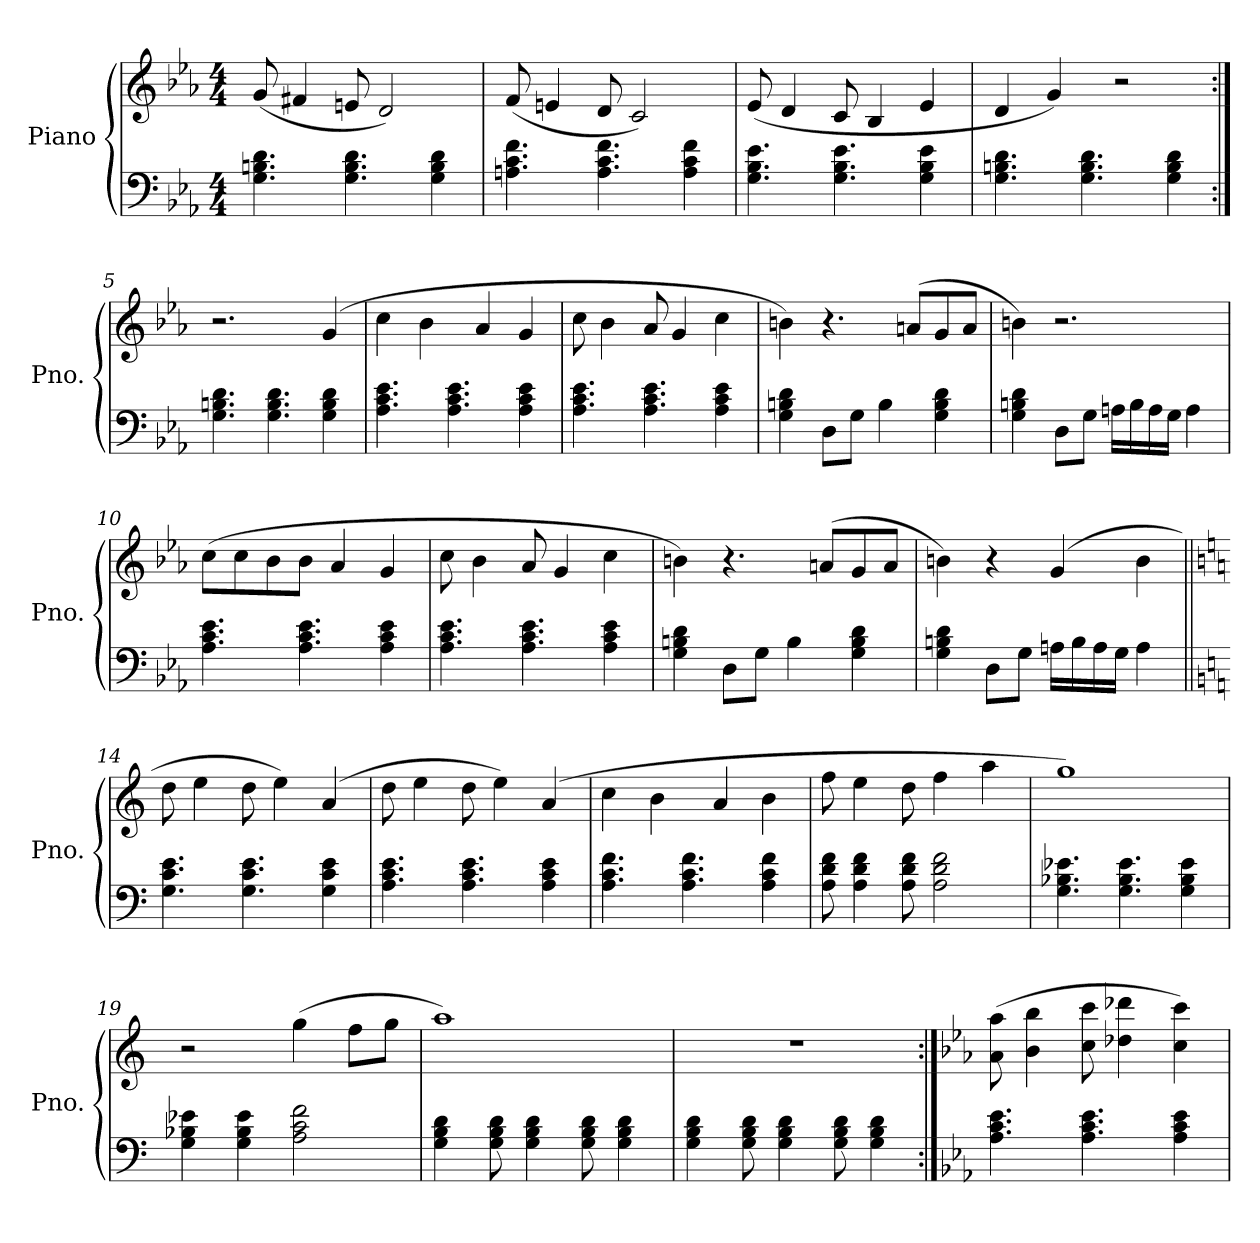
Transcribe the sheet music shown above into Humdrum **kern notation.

**kern	**kern
*part1	*part1
*staff2	*staff1
*I"Piano	*
*I'Pno.	*
*clefF4	*clefG2
*k[b-e-a-]	*k[b-e-a-]
*M4/4	*M4/4
*MM120	*MM120
=1	=1
4.G\ 4.Bn\ 4.d\	(8g/
.	4f#X/
4.G\ 4.B\ 4.d\	8en/
.	2d/)
4G\ 4B\ 4d\	.
=2	=2
4.An\ 4.c\ 4.f\	(8f/
.	4en/
4.A\ 4.c\ 4.f\	8d/
.	2c/)
4A\ 4c\ 4f\	.
=3	=3
4.G\ 4.B-\ 4.e-\	(8e-/
.	4d/
4.G\ 4.B-\ 4.e-\	8c/
.	4B-/
4G\ 4B-\ 4e-\	4e-/
=4	=4
4.G\ 4.Bn\ 4.d\	4d/
.	4g/)
4.G\ 4.B\ 4.d\	.
.	2r
4G\ 4B\ 4d\	.
!!LO:LB:g=z
=5:|!	=5:|!
4.G\ 4.Bn\ 4.d\	2.r
4.G\ 4.B\ 4.d\	.
4G\ 4B\ 4d\	(4g/
=6	=6
4.A-\ 4.c\ 4.e-\	4cc\
.	4b-\
4.A-\ 4.c\ 4.e-\	.
.	4a-/
4A-\ 4c\ 4e-\	4g/
=7	=7
4.A-\ 4.c\ 4.e-\	8cc\
.	4b-\
4.A-\ 4.c\ 4.e-\	8a-/
.	4g/
4A-\ 4c\ 4e-\	4cc\
=8	=8
4G\ 4Bn\ 4d\	4bn\)
8D\L	4.r
8G\J	.
4B\	.
.	(8an/L
4G\ 4B\ 4d\	8g/
.	8a/J
=9	=9
4G\ 4Bn\ 4d\	4bn\)
8D\L	2.r
8G\J	.
16An\LL	.
16B\	.
16A\	.
16G\JJ	.
4A\	.
!!LO:LB:g=z
=10	=10
4.A-\ 4.c\ 4.e-\	(8cc\L
.	8cc\
.	8b-\
4.A-\ 4.c\ 4.e-\	8b-\J
.	4a-/
4A-\ 4c\ 4e-\	4g/
=11	=11
4.A-\ 4.c\ 4.e-\	8cc\
.	4b-\
4.A-\ 4.c\ 4.e-\	8a-/
.	4g/
4A-\ 4c\ 4e-\	4cc\
=12	=12
4G\ 4Bn\ 4d\	4bn\)
8D\L	4.r
8G\J	.
4B\	.
.	(8an/L
4G\ 4B\ 4d\	8g/
.	8a/J
=13	=13
4G\ 4Bn\ 4d\	4bn\)
8D\L	4r
8G\J	.
16An\LL	(4g/
16B\	.
16A\	.
16G\JJ	.
4A\	4b\
!!LO:LB:g=z
=14||	=14||
*k[]	*k[]
4.G\ 4.c\ 4.e\	8dd\
.	4ee\
4.G\ 4.c\ 4.e\	8dd\
.	4ee\)
4G\ 4c\ 4e\	(4a/
=15	=15
4.A\ 4.c\ 4.e\	8dd\
.	4ee\
4.A\ 4.c\ 4.e\	8dd\
.	4ee\)
4A\ 4c\ 4e\	(4a/
=16	=16
4.A\ 4.c\ 4.f\	4cc\
.	4b\
4.A\ 4.c\ 4.f\	.
.	4a/
4A\ 4c\ 4f\	4b\
=17	=17
8A\ 8d\ 8f\	8ff\
4A\ 4d\ 4f\	4ee\
8A\ 8d\ 8f\	8dd\
2A\ 2d\ 2f\	4ff\
.	4aa\
!!LO:LB:g=z
=18	=18
4.G\ 4.B-X\ 4.e-X\	1gg)
4.G\ 4.B-\ 4.e-\	.
4G\ 4B-\ 4e-\	.
=19	=19
4G\ 4B-X\ 4e-X\	2r
4G\ 4B-\ 4e-\	.
2A\ 2c\ 2f\	(4gg\
.	8ff\L
.	8gg\J
=20	=20
4G\ 4B\ 4d\	1aa)
8G\ 8B\ 8d\	.
4G\ 4B\ 4d\	.
8G\ 8B\ 8d\	.
4G\ 4B\ 4d\	.
=21	=21
4G\ 4B\ 4d\	1r
8G\ 8B\ 8d\	.
4G\ 4B\ 4d\	.
8G\ 8B\ 8d\	.
4G\ 4B\ 4d\	.
!!LO:PB:g=z
=22:|!	=22:|!
*k[b-e-a-]	*k[b-e-a-]
4.A-\ 4.c\ 4.e-\	(8a-\ 8aa-\
.	4b-\ 4bb-\
4.A-\ 4.c\ 4.e-\	8cc\ 8ccc\
.	4dd-X\ 4ddd-X\
4A-\ 4c\ 4e-\	4cc\ 4ccc\)
=	=
*-	*-
